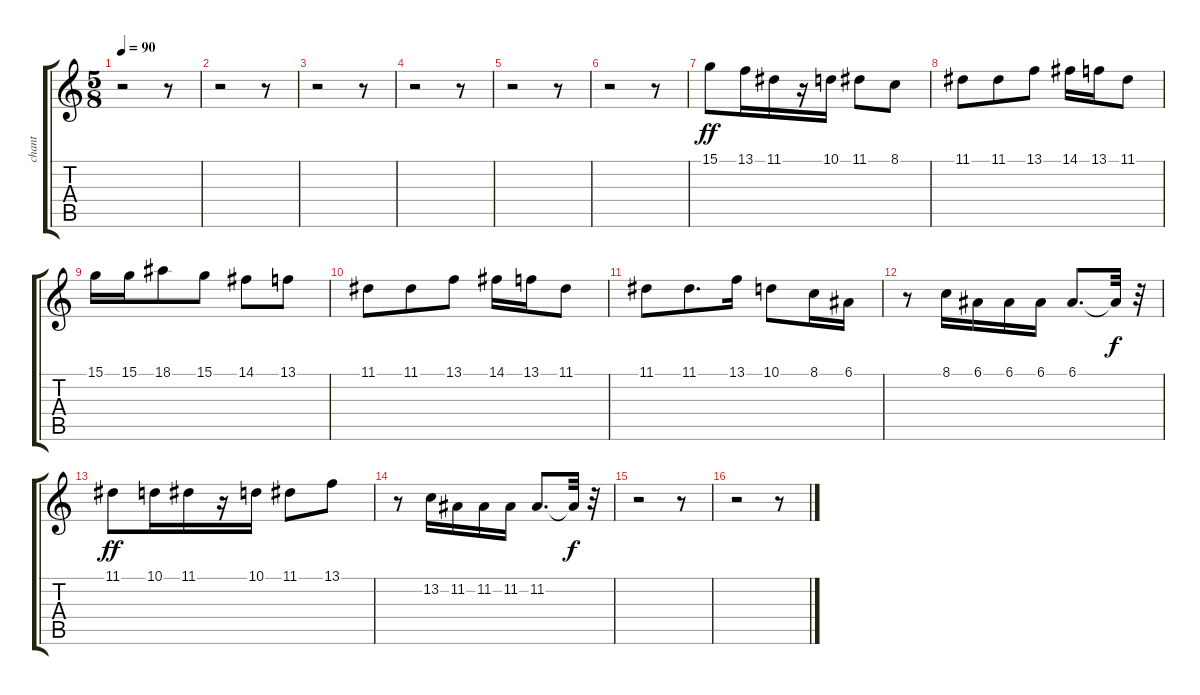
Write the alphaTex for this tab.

\track ("chant" "chant") {instrument trumpet}
\staff {score tabs}
\tuning (E4 B3 G3 D3 A2 E2) {hide}
\ts (5 8)
\tempo 90
\clef g2
\ks c
r.2{dy ff} r.8 |
r.2 r.8 |
r.2 r.8 |
r.2 r.8 |
r.2 r.8 |
r.2 r.8 |
15.1.8 13.1.16 11.1.16 r.16 10.1.16 11.1.8 8.1.8 |
11.1.8 11.1.8 13.1.8 14.1.16 13.1.16 11.1.8 |
15.1.16 15.1.16 18.1.8 15.1.8 14.1.8 13.1.8 |
11.1.8 11.1.8 13.1.8 14.1.16 13.1.16 11.1.8 |
11.1.8 11.1.8{d} 13.1.16 10.1.8 8.1.16 6.1.16 |
r.8 8.1.16 6.1.16 6.1.16 6.1.16 6.1.8{d} 6.1{t}.32{dy f} r.32 |
11.1.8{dy ff} 10.1.16 11.1.16 r.16 10.1.16 11.1.8 13.1.8 |
r.8 13.2.16 11.2.16 11.2.16 11.2.16 11.2.8{d} 11.2{t}.32{dy f} r.32 |
r.2 r.8 |
r.2 r.8
